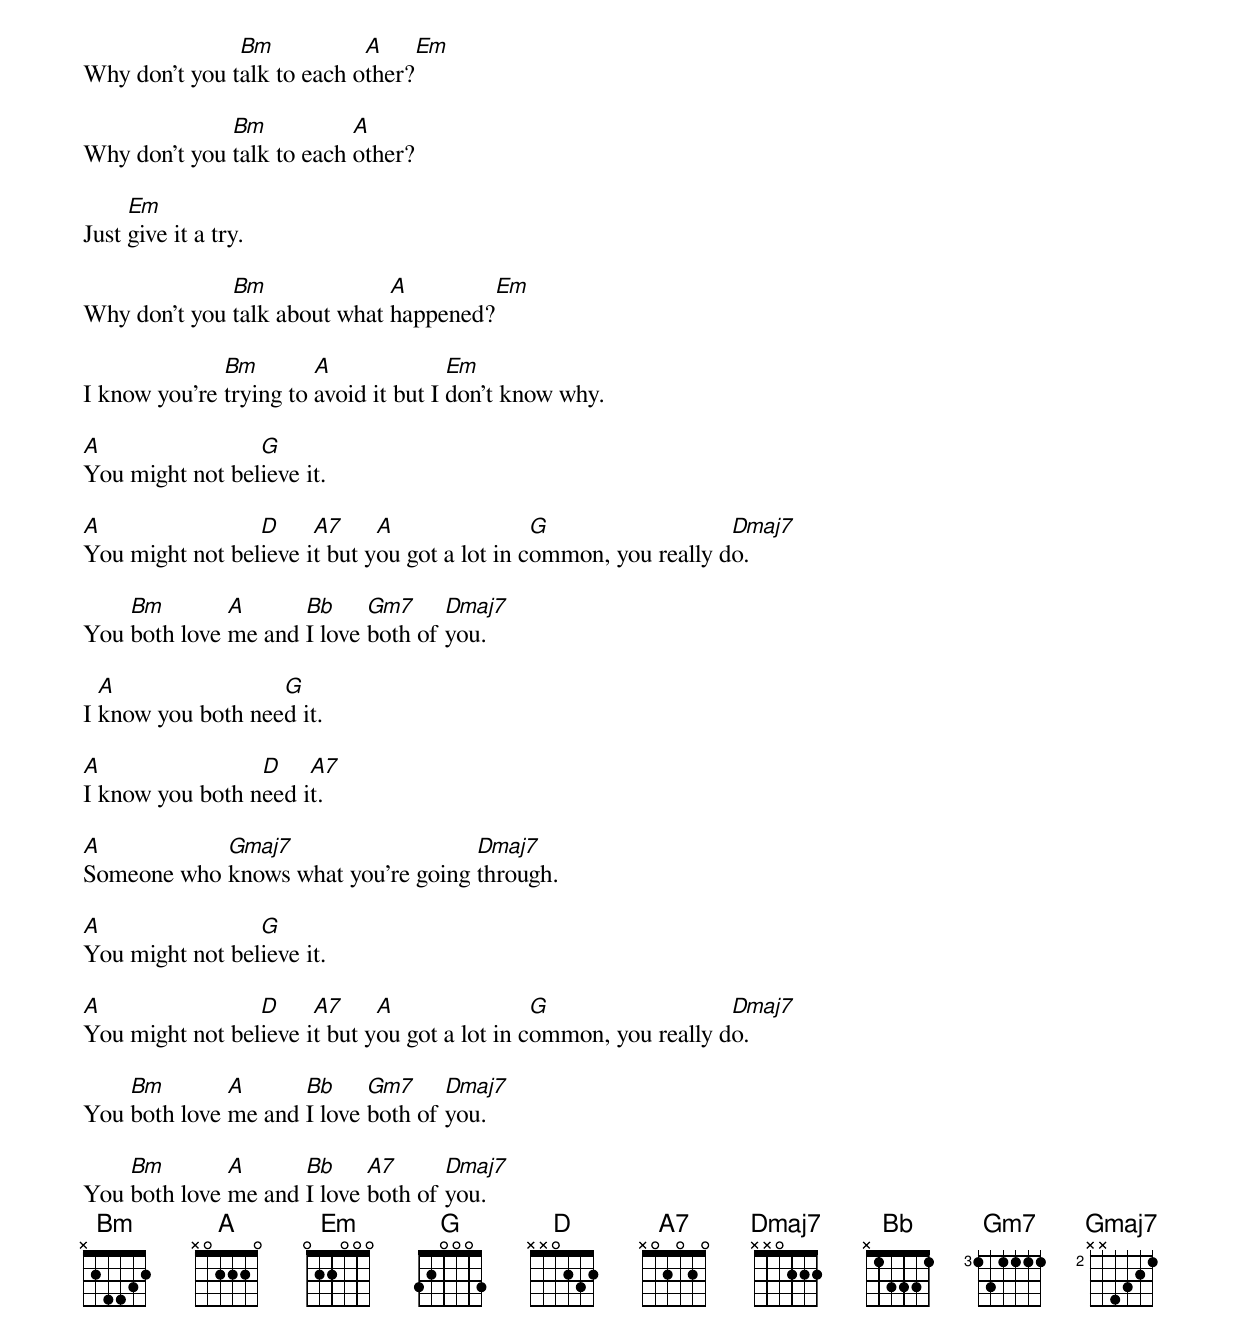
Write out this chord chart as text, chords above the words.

               Bm           A      Em
Why don't you talk to each other?

              Bm           A
Why don't you talk to each other?

     Em
Just give it a try.

              Bm              A         Em
Why don't you talk about what happened?

              Bm        A              Em
I know you're trying to avoid it but I don't know why.

A                G
You might not believe it.

A                D     A7     A                G                  Dmaj7
You might not believe it but you got a lot in common, you really do.

    Bm        A      Bb     Gm7     Dmaj7
You both love me and I love both of you.

  A                G
I know you both need it.

A                D    A7
I know you both need it.

A           Gmaj7                   Dmaj7
Someone who knows what you're going through.

A                G
You might not believe it.

A                D     A7     A                G                  Dmaj7
You might not believe it but you got a lot in common, you really do.

    Bm        A      Bb     Gm7     Dmaj7
You both love me and I love both of you.

    Bm        A      Bb     A7      Dmaj7
You both love me and I love both of you.
